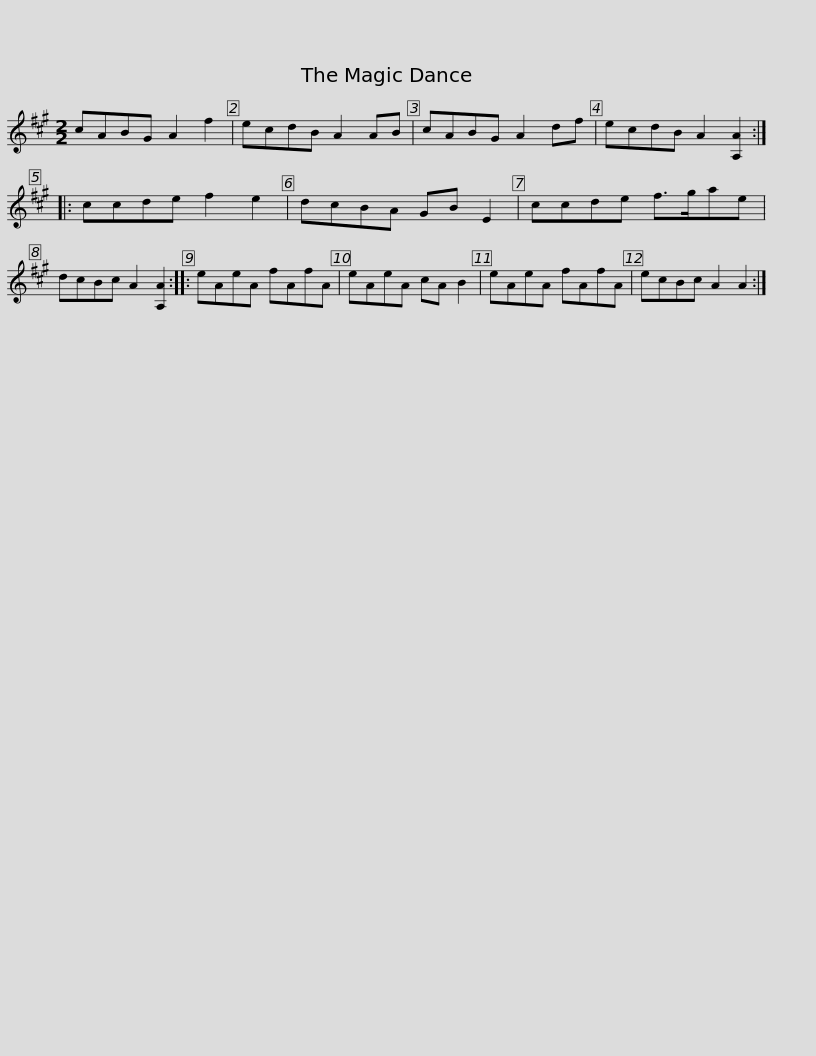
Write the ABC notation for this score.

X:1
L:1/8
M:2/2
I:linebreak $
K:A
V:1 treble
V:1
 cABG A2 f2 | ecdB A2 AB | cABG A2 df | ecdB A2 [A,A]2 :: ccde f2 e2 | %5
 dcBA GB E2 |$ ccde f>gae | dcBc A2 [A,A]2 :: eAeA fAfA | eAeA cA B2 | %10
 eAeA fAfA |$ ecBc A2 A2 :| %12
